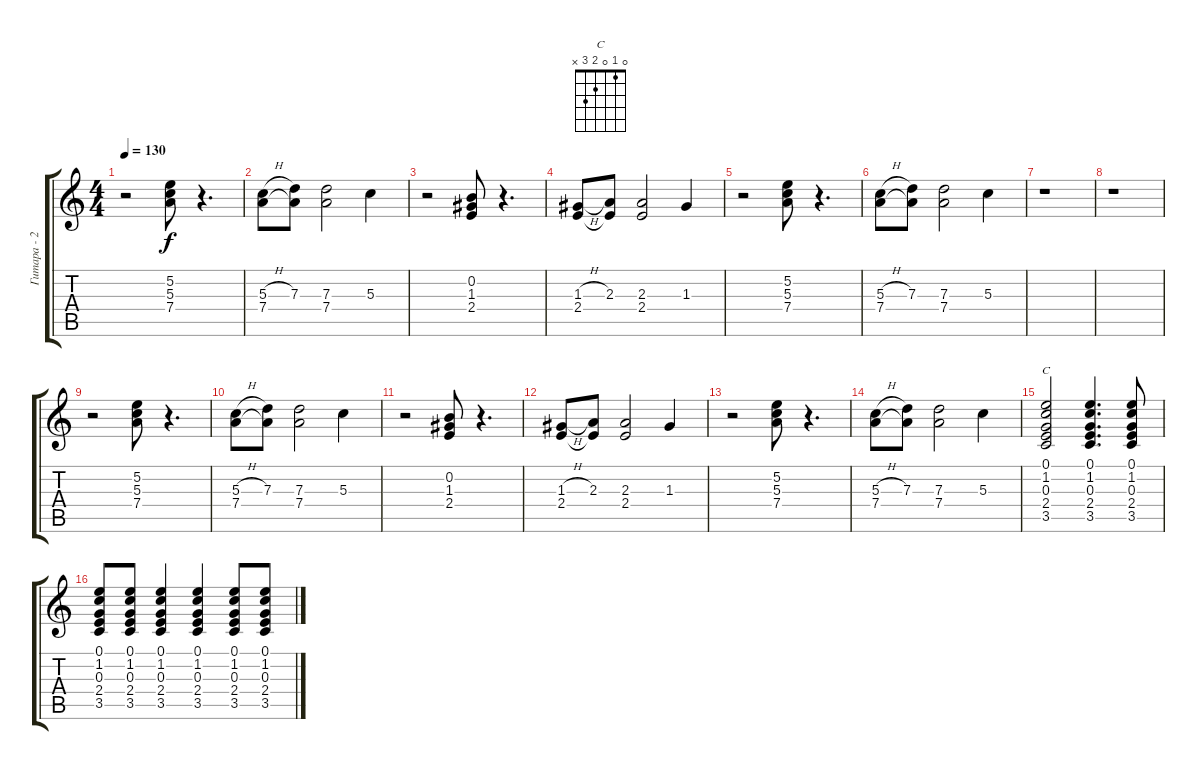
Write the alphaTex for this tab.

\track ("Гитара - 2" "Гитара - 2") {instrument electricguitarclean}
\staff {score tabs}
\tuning (E4 B3 G3 D3 A2 E2) {hide}
\chord ("C" 0 1 0 2 3 x)
\ts (4 4)
\tempo 130
\clef g2
\ks c
r.2{dy f instrument electricguitarclean} (5.2 5.3 7.4).8 r.4{d} |
(5.3{h} 7.4).8 (7.3 7.4{t}).8 (7.3 7.4).2 5.3.4 |
r.2 (0.2 1.3 2.4).8 r.4{d} |
(1.3{h} 2.4).8 (2.3 2.4{t}).8 (2.3 2.4).2 1.3.4 |
r.2 (5.2 5.3 7.4).8 r.4{d} |
(5.3{h} 7.4).8 (7.3 7.4{t}).8 (7.3 7.4).2 5.3.4 |
r.1 |
r.1 |
r.2 (5.2 5.3 7.4).8 r.4{d} |
(5.3{h} 7.4).8 (7.3 7.4{t}).8 (7.3 7.4).2 5.3.4 |
r.2 (0.2 1.3 2.4).8 r.4{d} |
(1.3{h} 2.4).8 (2.3 2.4{t}).8 (2.3 2.4).2 1.3.4 |
r.2 (5.2 5.3 7.4).8 r.4{d} |
(5.3{h} 7.4).8 (7.3 7.4{t}).8 (7.3 7.4).2 5.3.4 |
(0.1 1.2 0.3 2.4 3.5).2{ch "C" instrument acousticguitarsteel} (0.1 1.2 0.3 2.4 3.5).4{d} (0.1 1.2 0.3 2.4 3.5).8 |
(0.1 1.2 0.3 2.4 3.5).8 (0.1 1.2 0.3 2.4 3.5).8 (0.1 1.2 0.3 2.4 3.5).4 (0.1 1.2 0.3 2.4 3.5).4 (0.1 1.2 0.3 2.4 3.5).8 (0.1 1.2 0.3 2.4 3.5).8
